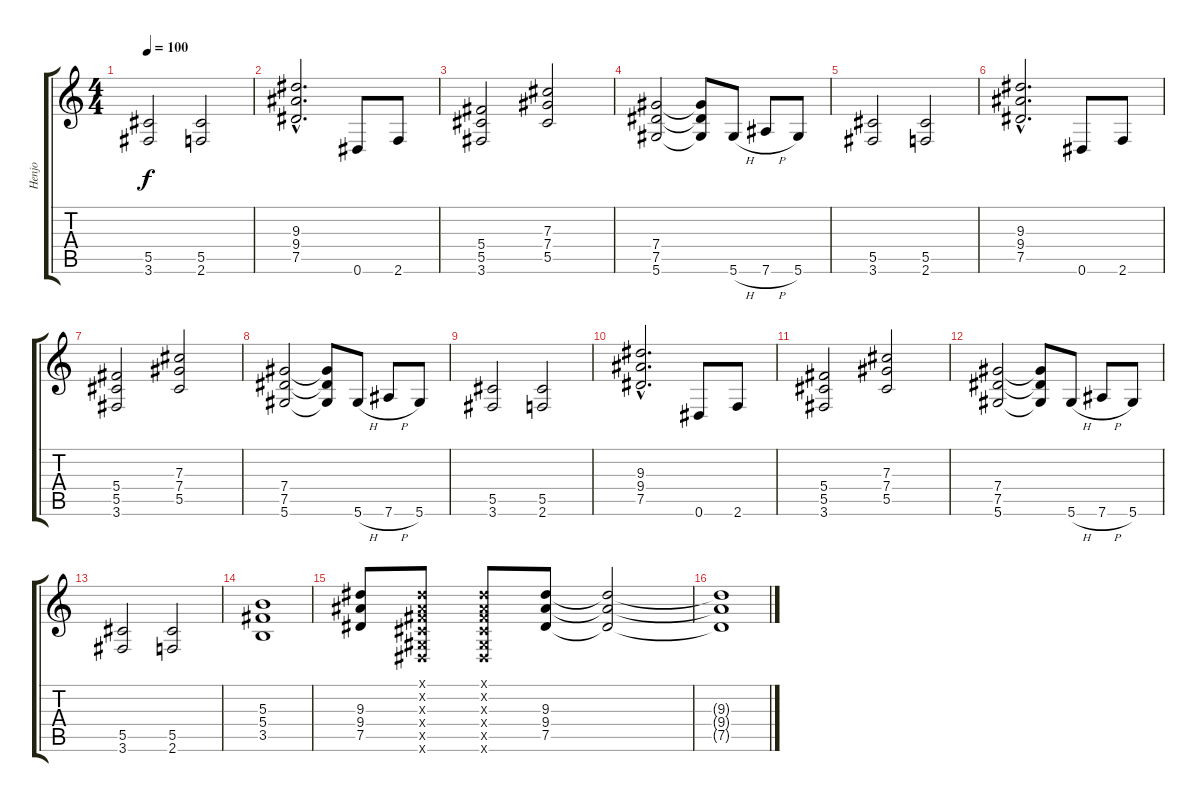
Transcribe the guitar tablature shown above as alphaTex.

\track ("Henjo" "Henjo") {instrument distortionguitar}
\staff {score tabs}
\tuning (Eb4 Bb3 Gb3 Db3 Ab2 Eb2) {hide}
\ts (4 4)
\tempo 100
\clef g2
\ks c
(5.5 3.6).2{dy f} (5.5 2.6).2 |
(9.3{hac} 9.4{hac} 7.5{hac}).2{d} 0.6.8 2.6.8 |
(5.4 5.5 3.6).2 (7.3 7.4 5.5).2 |
(7.4 7.5 5.6).2 (7.4{t} 7.5{t} 5.6{t}).8 5.6{h}.8 7.6{h}.8 5.6.8 |
(5.5 3.6).2 (5.5 2.6).2 |
(9.3{hac} 9.4{hac} 7.5{hac}).2{d} 0.6.8 2.6.8 |
(5.4 5.5 3.6).2 (7.3 7.4 5.5).2 |
(7.4 7.5 5.6).2 (7.4{t} 7.5{t} 5.6{t}).8 5.6{h}.8 7.6{h}.8 5.6.8 |
(5.5 3.6).2 (5.5 2.6).2 |
(9.3{hac} 9.4{hac} 7.5{hac}).2{d} 0.6.8 2.6.8 |
(5.4 5.5 3.6).2 (7.3 7.4 5.5).2 |
(7.4 7.5 5.6).2 (7.4{t} 7.5{t} 5.6{t}).8 5.6{h}.8 7.6{h}.8 5.6.8 |
(5.5 3.6).2 (5.5 2.6).2 |
(5.3 5.4 3.5).1 |
(9.3 9.4 7.5).8 (0.1{x} 0.2{x} 0.3{x} 0.4{x} 0.5{x} 0.6{x}).8 (0.1{x} 0.2{x} 0.3{x} 0.4{x} 0.5{x} 0.6{x}).8 (9.3 9.4 7.5).8 (9.3{t} 9.4{t} 7.5{t}).2 |
(9.3{t} 9.4{t} 7.5{t}).1
